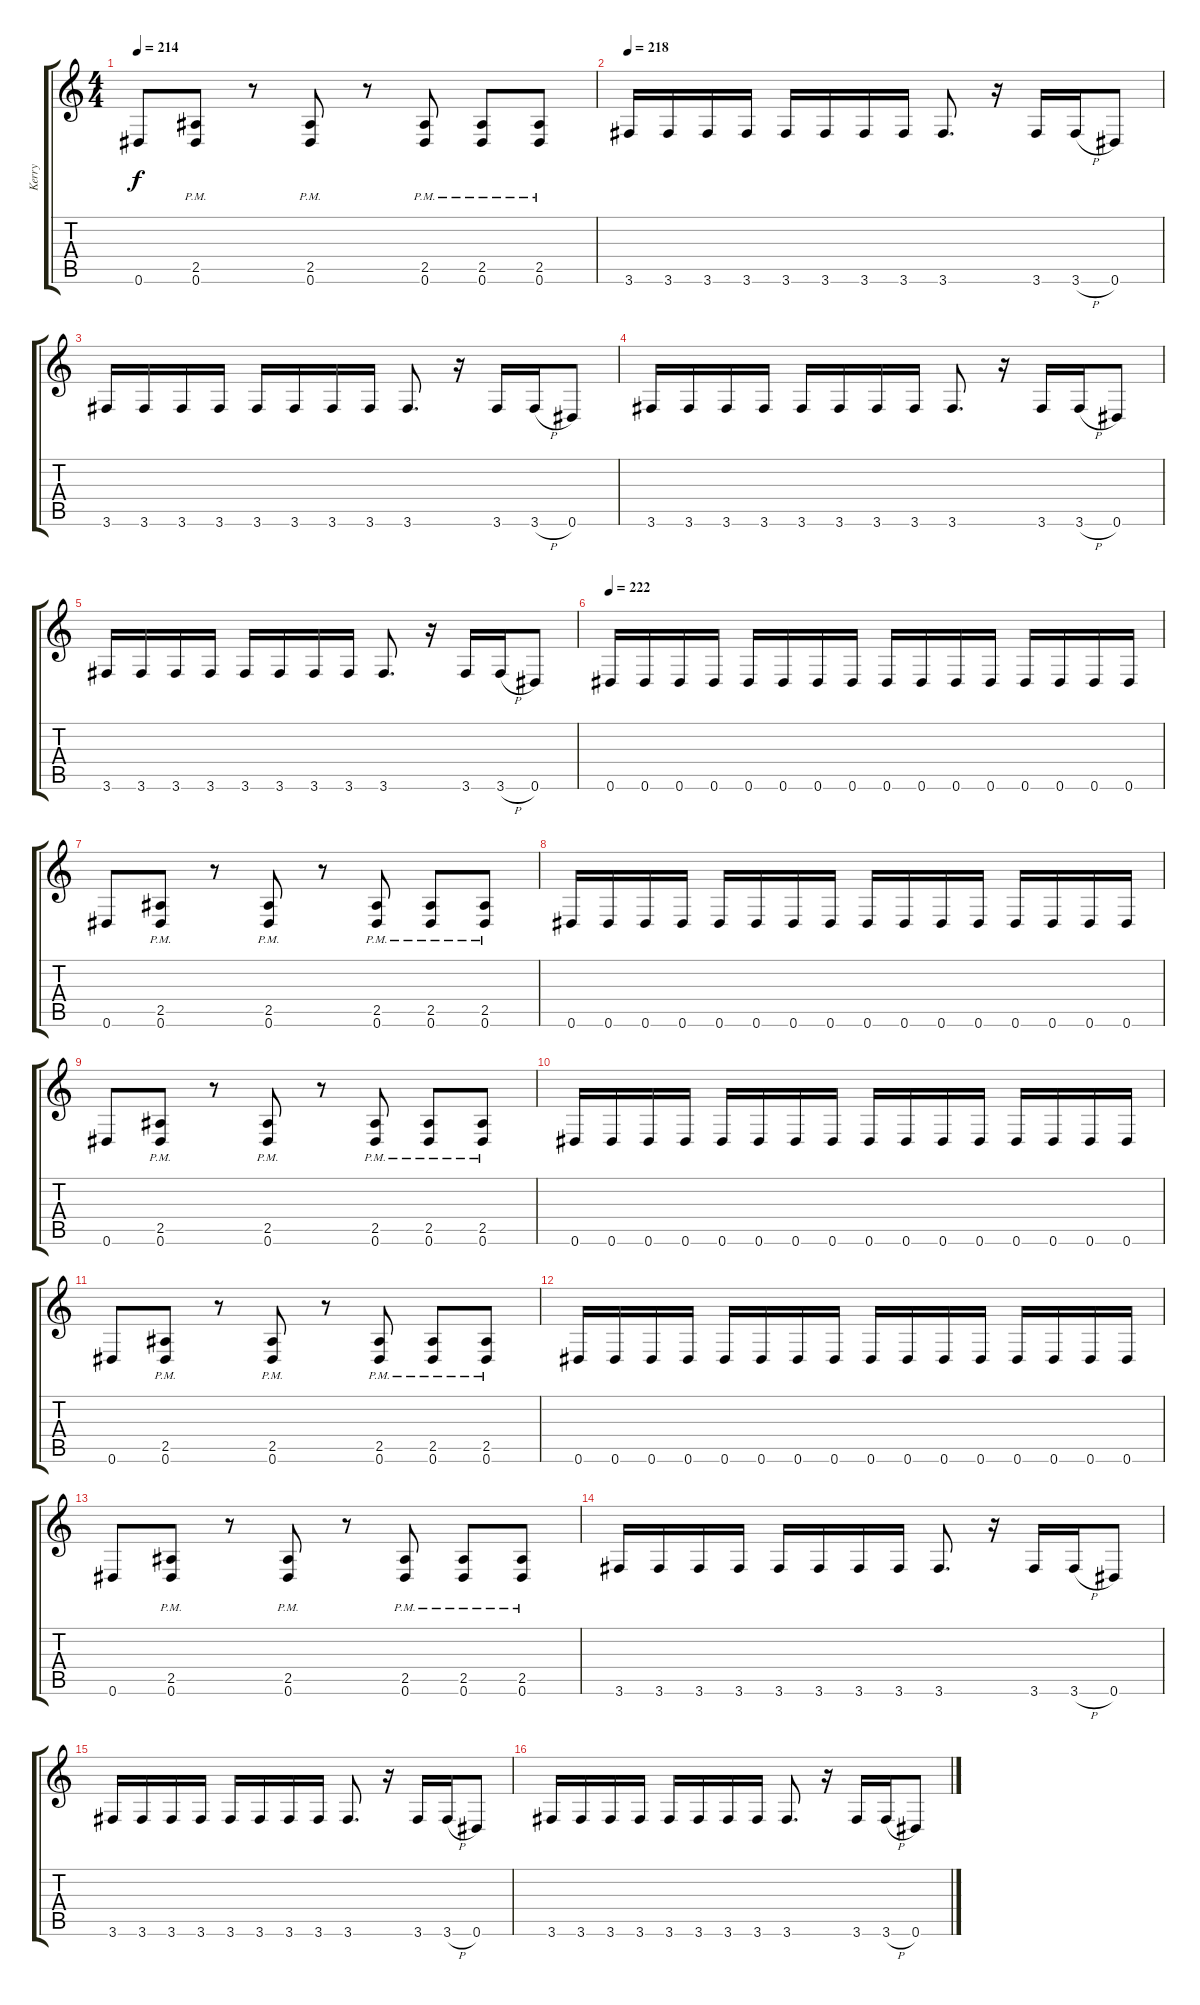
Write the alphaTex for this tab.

\track ("Kerry" "Kerry") {instrument overdrivenguitar}
\staff {score tabs}
\tuning (Eb4 Bb3 Gb3 Db3 Ab2 Eb2) {hide}
\ts (4 4)
\tempo 214
\clef g2
\ks c
0.6.8{dy f} (2.5{pm} 0.6{pm}).8 r.8 (2.5{pm} 0.6{pm}).8 r.8 (2.5{pm} 0.6{pm}).8 (2.5{pm} 0.6{pm}).8 (2.5{pm} 0.6{pm}).8 |
\tempo 218
3.6.16 3.6.16 3.6.16 3.6.16 3.6.16 3.6.16 3.6.16 3.6.16 3.6.8{d} r.16 3.6.16 3.6{h}.16 0.6.8 |
3.6.16 3.6.16 3.6.16 3.6.16 3.6.16 3.6.16 3.6.16 3.6.16 3.6.8{d} r.16 3.6.16 3.6{h}.16 0.6.8 |
3.6.16 3.6.16 3.6.16 3.6.16 3.6.16 3.6.16 3.6.16 3.6.16 3.6.8{d} r.16 3.6.16 3.6{h}.16 0.6.8 |
3.6.16 3.6.16 3.6.16 3.6.16 3.6.16 3.6.16 3.6.16 3.6.16 3.6.8{d} r.16 3.6.16 3.6{h}.16 0.6.8 |
\tempo 222
0.6.16 0.6.16 0.6.16 0.6.16 0.6.16 0.6.16 0.6.16 0.6.16 0.6.16 0.6.16 0.6.16 0.6.16 0.6.16 0.6.16 0.6.16 0.6.16 |
0.6.8 (2.5{pm} 0.6{pm}).8 r.8 (2.5{pm} 0.6{pm}).8 r.8 (2.5{pm} 0.6{pm}).8 (2.5{pm} 0.6{pm}).8 (2.5{pm} 0.6{pm}).8 |
0.6.16 0.6.16 0.6.16 0.6.16 0.6.16 0.6.16 0.6.16 0.6.16 0.6.16 0.6.16 0.6.16 0.6.16 0.6.16 0.6.16 0.6.16 0.6.16 |
0.6.8 (2.5{pm} 0.6{pm}).8 r.8 (2.5{pm} 0.6{pm}).8 r.8 (2.5{pm} 0.6{pm}).8 (2.5{pm} 0.6{pm}).8 (2.5{pm} 0.6{pm}).8 |
0.6.16 0.6.16 0.6.16 0.6.16 0.6.16 0.6.16 0.6.16 0.6.16 0.6.16 0.6.16 0.6.16 0.6.16 0.6.16 0.6.16 0.6.16 0.6.16 |
0.6.8 (2.5{pm} 0.6{pm}).8 r.8 (2.5{pm} 0.6{pm}).8 r.8 (2.5{pm} 0.6{pm}).8 (2.5{pm} 0.6{pm}).8 (2.5{pm} 0.6{pm}).8 |
0.6.16 0.6.16 0.6.16 0.6.16 0.6.16 0.6.16 0.6.16 0.6.16 0.6.16 0.6.16 0.6.16 0.6.16 0.6.16 0.6.16 0.6.16 0.6.16 |
0.6.8 (2.5{pm} 0.6{pm}).8 r.8 (2.5{pm} 0.6{pm}).8 r.8 (2.5{pm} 0.6{pm}).8 (2.5{pm} 0.6{pm}).8 (2.5{pm} 0.6{pm}).8 |
3.6.16 3.6.16 3.6.16 3.6.16 3.6.16 3.6.16 3.6.16 3.6.16 3.6.8{d} r.16 3.6.16 3.6{h}.16 0.6.8 |
3.6.16 3.6.16 3.6.16 3.6.16 3.6.16 3.6.16 3.6.16 3.6.16 3.6.8{d} r.16 3.6.16 3.6{h}.16 0.6.8 |
3.6.16 3.6.16 3.6.16 3.6.16 3.6.16 3.6.16 3.6.16 3.6.16 3.6.8{d} r.16 3.6.16 3.6{h}.16 0.6.8
